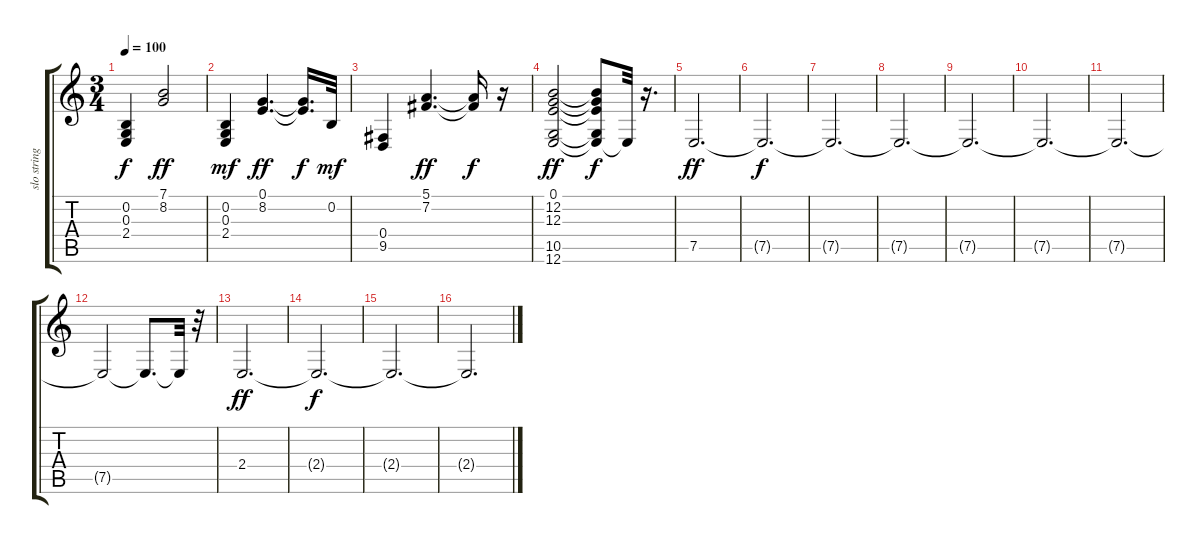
\track ("slo strings" "slo string") {instrument stringensemble2}
\staff {score tabs}
\tuning (E4 B3 G3 D3 A2 E2) {hide}
\ts (3 4)
\tempo 100
\clef g2
\ks c
(0.2 0.3 2.4).4{dy f} (7.1 8.2).2{dy ff} |
(0.2 0.3 2.4).4{dy mf} (0.1 8.2).4{d dy ff} (0.1{t} 8.2{t}).16{d dy f} 0.2.32{dy mf} |
(0.4 9.5).4 (5.1 7.2).4{d dy ff} (5.1{t} 7.2{t}).16{dy f} r.16 |
(0.1 12.2 12.3 10.5 12.6).2{dy ff} (0.1{t} 12.2{t} 12.3{t} 10.5{t} 12.6{t}).8{dy f} 12.6{t}.32 r.16{d} |
7.5.2{d dy ff balance 8 instrument stringensemble2} |
7.5{t}.2{d dy f} |
7.5{t}.2{d} |
7.5{t}.2{d} |
7.5{t}.2{d} |
7.5{t}.2{d} |
7.5{t}.2{d} |
7.5{t}.2 7.5{t}.8{d} 7.5{t}.32 r.32 |
2.4.2{d dy ff balance 8 instrument stringensemble2} |
2.4{t}.2{d dy f} |
2.4{t}.2{d} |
2.4{t}.2{d}
